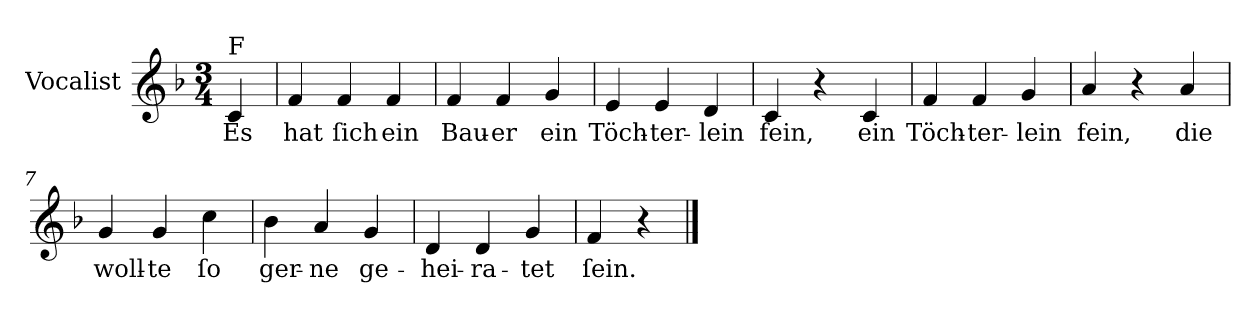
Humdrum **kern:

**kern	**text
*part1	*part1
*staff1	*staff1
*I"Vocalist	*
*k[b-]	*
*F:	*
*M3/4	*
=	=
!LO:TX:a:t=F	!
4c	Es
=1	=1
4f	hat
4f	ſich
4f	ein
=2	=2
4f	Bau-
4f	-er
4g	ein
=3	=3
4e	Töch-
4e	-ter-
4d	-lein
=4	=4
4c	fein,
4r	.
4c	ein
=5	=5
4f	Töch-
4f	-ter-
4g	-lein
=6	=6
4a	fein,
4r	.
4a	die
=7	=7
4g	woll-
4g	-te
4cc	ſo
=8	=8
4b-	ger-
4a	-ne
4g	ge-
=9	=9
4d	-hei-
4d	-ra-
4g	-tet
=10	=10
4f	ſein.
4r	.
==	==
*-	*-
